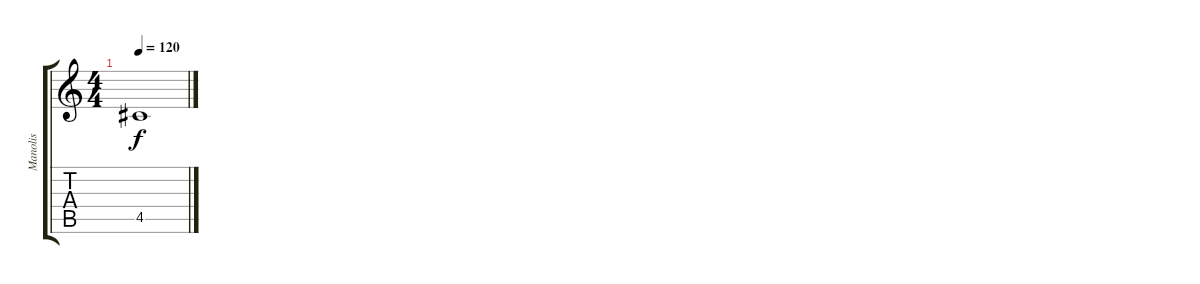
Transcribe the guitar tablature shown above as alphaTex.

\track ("Manolis" "Manolis") {instrument distortionguitar}
\staff {score tabs}
\tuning (E4 B3 G3 D3 A2 E2) {hide}
\ts (4 4)
\tempo 120
\clef g2
\ks c
4.5{t}.1{dy f}
